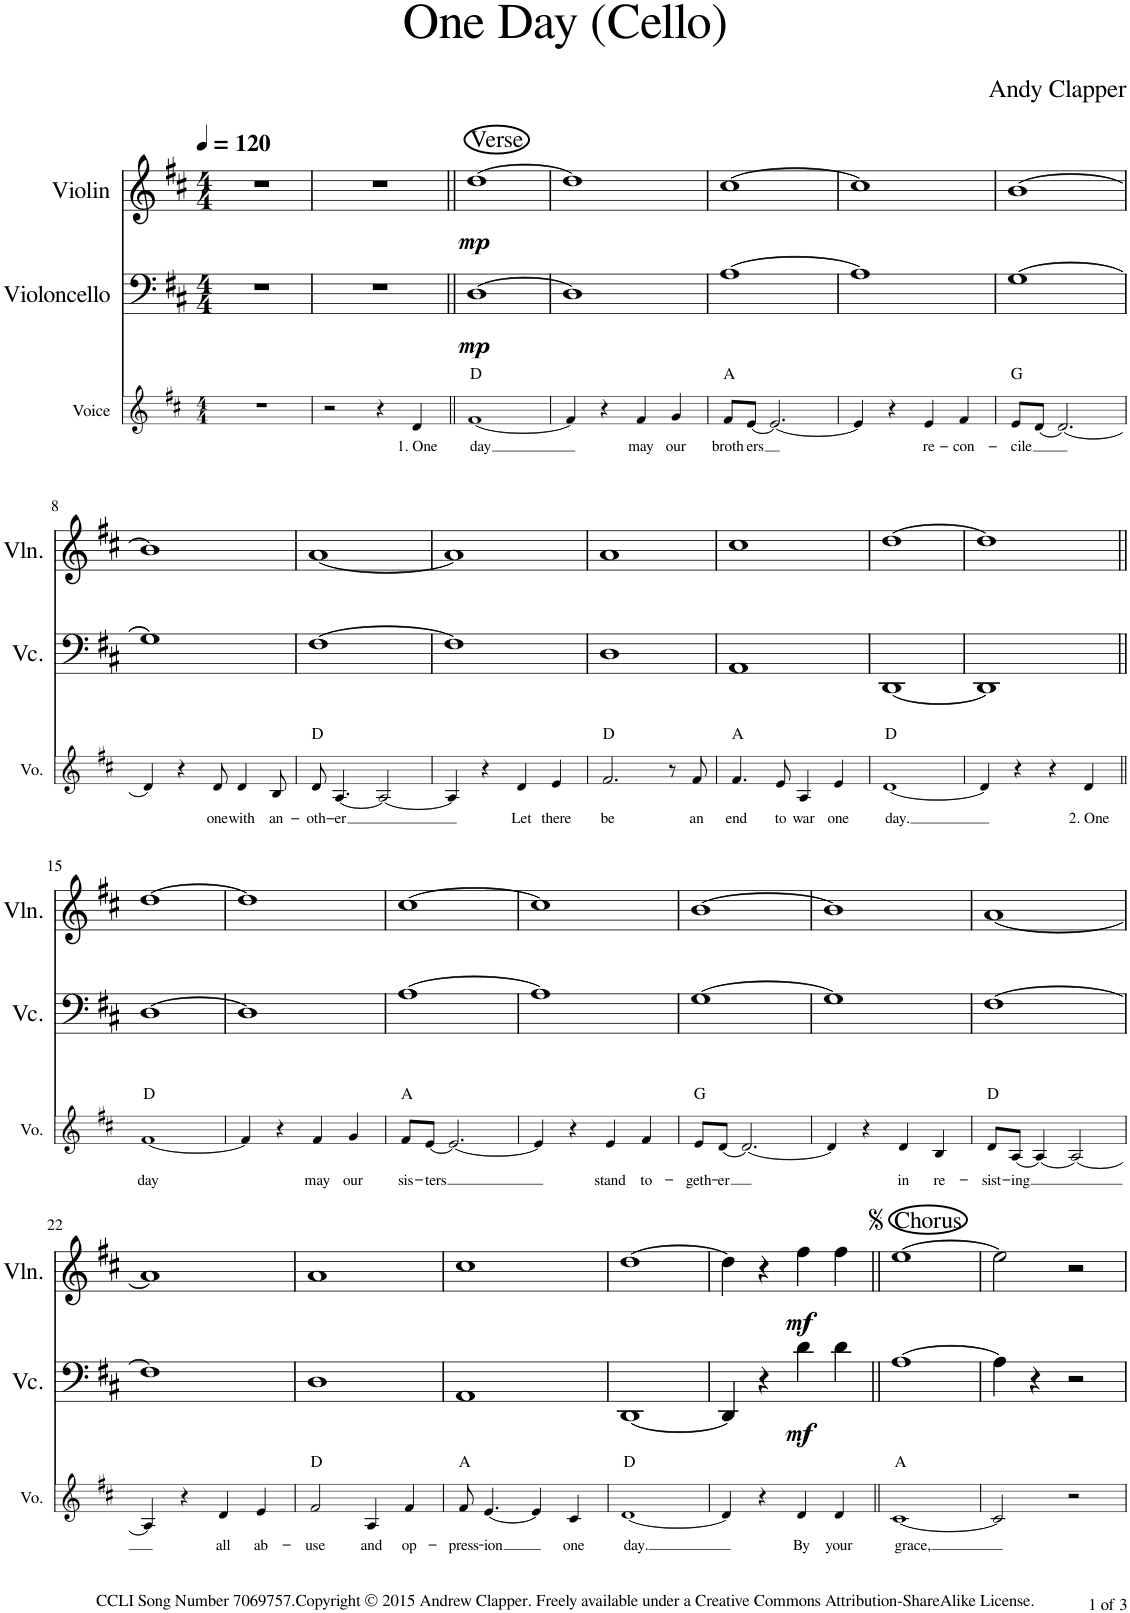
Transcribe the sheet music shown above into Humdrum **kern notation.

**kern	**text	**harte	**kern	**dynam	**kern	**dynam
*part3	*part3	*part3	*part2	*part2	*part1	*part1
*staff3	*staff3	*	*staff2	*staff2	*staff1	*staff1
*I"Voice	*	*	*I"Violoncello	*	*I"Violin	*
*I'Vo.	*	*	*I'Vc.	*	*I'Vln.	*
*stria5	*	*	*	*	*	*
*clefG2	*	*	*clefF4	*	*clefG2	*
*k[f#c#]	*	*	*k[f#c#]	*	*k[f#c#]	*
*M4/4	*	*	*M4/4	*	*M4/4	*
*MM120	*	*	*MM120	*	*MM120	*
=1	=1	=1	=1	=1	=1	=1
1r	.	.	1r	.	1r	.
=2	=2	=2	=2	=2	=2	=2
2r	.	.	1r	.	1r	.
4r	.	.	.	.	.	.
!	!LO:LY:b	!	!	!	!	!
4d/	1. One	.	.	.	.	.
=3||	=3||	=3||	=3||	=3||	=3||	=3||
!	!	!	!	!	!LO:TX:a:t=Verse	!
!	!LO:LY:b	!	!	!LO:DY:b	!	!LO:DY:b
[1f#	day	D:maj	[1D	mp	[>1dd	mp
=4	=4	=4	=4	=4	=4	=4
4f#/]	.	.	1D]	.	1dd]	.
4r	.	.	.	.	.	.
!	!LO:LY:b	!	!	!	!	!
4f#/	may	.	.	.	.	.
!	!LO:LY:b	!	!	!	!	!
4g/	our	.	.	.	.	.
=5	=5	=5	=5	=5	=5	=5
!	!LO:LY:b	!	!	!	!	!
8f#/L	broth-	A:maj	[1A	.	[1cc#	.
!	!LO:LY:b	!	!	!	!	!
[8e/J	-ers	.	.	.	.	.
2.e/_	.	.	.	.	.	.
=6	=6	=6	=6	=6	=6	=6
4e/]	.	.	1A]	.	1cc#]	.
4r	.	.	.	.	.	.
!	!LO:LY:b	!	!	!	!	!
4e/	re-	.	.	.	.	.
!	!LO:LY:b	!	!	!	!	!
4f#/	-con-	.	.	.	.	.
=7	=7	=7	=7	=7	=7	=7
!	!LO:LY:b	!	!	!	!	!
8e/L	-cile	G:maj	[1G	.	[1b	.
[8d/J	.	.	.	.	.	.
2.d/_	.	.	.	.	.	.
!!LO:LB:g=z
=8	=8	=8	=8	=8	=8	=8
4d/]	.	.	1G]	.	1b]	.
4r	.	.	.	.	.	.
!	!LO:LY:b	!	!	!	!	!
8d/	one	.	.	.	.	.
!	!LO:LY:b	!	!	!	!	!
4d/	with	.	.	.	.	.
!	!LO:LY:b	!	!	!	!	!
8B/	an-	.	.	.	.	.
=9	=9	=9	=9	=9	=9	=9
!	!LO:LY:b	!	!	!	!	!
8d/	-oth-	D:maj	[1F#	.	[1a	.
!	!LO:LY:b	!	!	!	!	!
[4.A/	-er	.	.	.	.	.
2A/_	.	.	.	.	.	.
=10	=10	=10	=10	=10	=10	=10
4A/]	.	.	1F#]	.	1a]	.
4r	.	.	.	.	.	.
!	!LO:LY:b	!	!	!	!	!
4d/	Let	.	.	.	.	.
!	!LO:LY:b	!	!	!	!	!
4e/	there	.	.	.	.	.
=11	=11	=11	=11	=11	=11	=11
!	!LO:LY:b	!	!	!	!	!
2.f#/	be	D:maj	1D	.	1a	.
8r	.	.	.	.	.	.
!	!LO:LY:b	!	!	!	!	!
8f#/	an	.	.	.	.	.
=12	=12	=12	=12	=12	=12	=12
!	!LO:LY:b	!	!	!	!	!
4.f#/	end	A:maj	1AA	.	1cc#	.
!	!LO:LY:b	!	!	!	!	!
8e/	to	.	.	.	.	.
!	!LO:LY:b	!	!	!	!	!
4A/	war	.	.	.	.	.
!	!LO:LY:b	!	!	!	!	!
4e/	one	.	.	.	.	.
=13	=13	=13	=13	=13	=13	=13
!	!LO:LY:b	!	!	!	!	!
[1d	day.	D:maj	[1DD	.	[1dd	.
=14	=14	=14	=14	=14	=14	=14
4d/]	.	.	1DD]	.	1dd]	.
4r	.	.	.	.	.	.
4r	.	.	.	.	.	.
!	!LO:LY:b	!	!	!	!	!
4d/	2. One	.	.	.	.	.
!!LO:LB:g=z
=15||	=15||	=15||	=15||	=15||	=15||	=15||
!	!LO:LY:b	!	!	!	!	!
[1f#	day	D:maj	[1D	.	[>1dd	.
=16	=16	=16	=16	=16	=16	=16
4f#/]	.	.	1D]	.	1dd]	.
4r	.	.	.	.	.	.
!	!LO:LY:b	!	!	!	!	!
4f#/	may	.	.	.	.	.
!	!LO:LY:b	!	!	!	!	!
4g/	our	.	.	.	.	.
=17	=17	=17	=17	=17	=17	=17
!	!LO:LY:b	!	!	!	!	!
8f#/L	sis-	A:maj	[1A	.	[1cc#	.
!	!LO:LY:b	!	!	!	!	!
[8e/J	-ters	.	.	.	.	.
2.e/_	.	.	.	.	.	.
=18	=18	=18	=18	=18	=18	=18
4e/]	.	.	1A]	.	1cc#]	.
4r	.	.	.	.	.	.
!	!LO:LY:b	!	!	!	!	!
4e/	stand	.	.	.	.	.
!	!LO:LY:b	!	!	!	!	!
4f#/	to-	.	.	.	.	.
=19	=19	=19	=19	=19	=19	=19
!	!LO:LY:b	!	!	!	!	!
8e/L	-geth-	G:maj	[1G	.	[1b	.
!	!LO:LY:b	!	!	!	!	!
[8d/J	-er	.	.	.	.	.
2.d/_	.	.	.	.	.	.
=20	=20	=20	=20	=20	=20	=20
4d/]	.	.	1G]	.	1b]	.
4r	.	.	.	.	.	.
!	!LO:LY:b	!	!	!	!	!
4d/	in	.	.	.	.	.
!	!LO:LY:b	!	!	!	!	!
4B/	re-	.	.	.	.	.
=21	=21	=21	=21	=21	=21	=21
!	!LO:LY:b	!	!	!	!	!
8d/L	-sist-	D:maj	[1F#	.	[1a	.
!	!LO:LY:b	!	!	!	!	!
[8A/J	-ing	.	.	.	.	.
4A/_	.	.	.	.	.	.
2A/_	.	.	.	.	.	.
!!LO:LB:g=z
=22	=22	=22	=22	=22	=22	=22
4A/]	.	.	1F#]	.	1a]	.
4r	.	.	.	.	.	.
!	!LO:LY:b	!	!	!	!	!
4d/	all	.	.	.	.	.
!	!LO:LY:b	!	!	!	!	!
4e/	ab-	.	.	.	.	.
=23	=23	=23	=23	=23	=23	=23
!	!LO:LY:b	!	!	!	!	!
2f#/	-use	D:maj	1D	.	1a	.
!	!LO:LY:b	!	!	!	!	!
4A/	and	.	.	.	.	.
!	!LO:LY:b	!	!	!	!	!
4f#/	op-	.	.	.	.	.
=24	=24	=24	=24	=24	=24	=24
!	!LO:LY:b	!	!	!	!	!
8f#/	-press-	A:maj	1AA	.	1cc#	.
!	!LO:LY:b	!	!	!	!	!
[4.e/	-ion	.	.	.	.	.
4e/]	.	.	.	.	.	.
!	!LO:LY:b	!	!	!	!	!
4c#/	one	.	.	.	.	.
=25	=25	=25	=25	=25	=25	=25
!	!LO:LY:b	!	!	!	!	!
[1d	day.	D:maj	[1DD	.	[1dd	.
=26	=26	=26	=26	=26	=26	=26
4d/]	.	.	4DD/]	.	4dd\]	.
4r	.	.	4r	.	4r	.
!	!LO:LY:b	!	!	!LO:DY:b	!	!LO:DY:b
4d/	By	.	4d\	mf	4ff#\	mf
!	!LO:LY:b	!	!	!	!	!
4d/	your	.	4d\	.	4ff#\	.
=27||	=27||	=27||	=27||	=27||	=27||	=27||
!	!	!	!	!	!LO:TX:a:t=Chorus	!
!	!LO:LY:b	!	!	!	!	!
[1c#	grace,	A:maj	[1A	.	[1ee	.
=28	=28	=28	=28	=28	=28	=28
2c#/]	.	.	4A\]	.	2ee\]	.
.	.	.	4r	.	.	.
2r	.	.	2r	.	2r	.
=	=	=	=	=	=	=
*-	*-	*-	*-	*-	*-	*-
